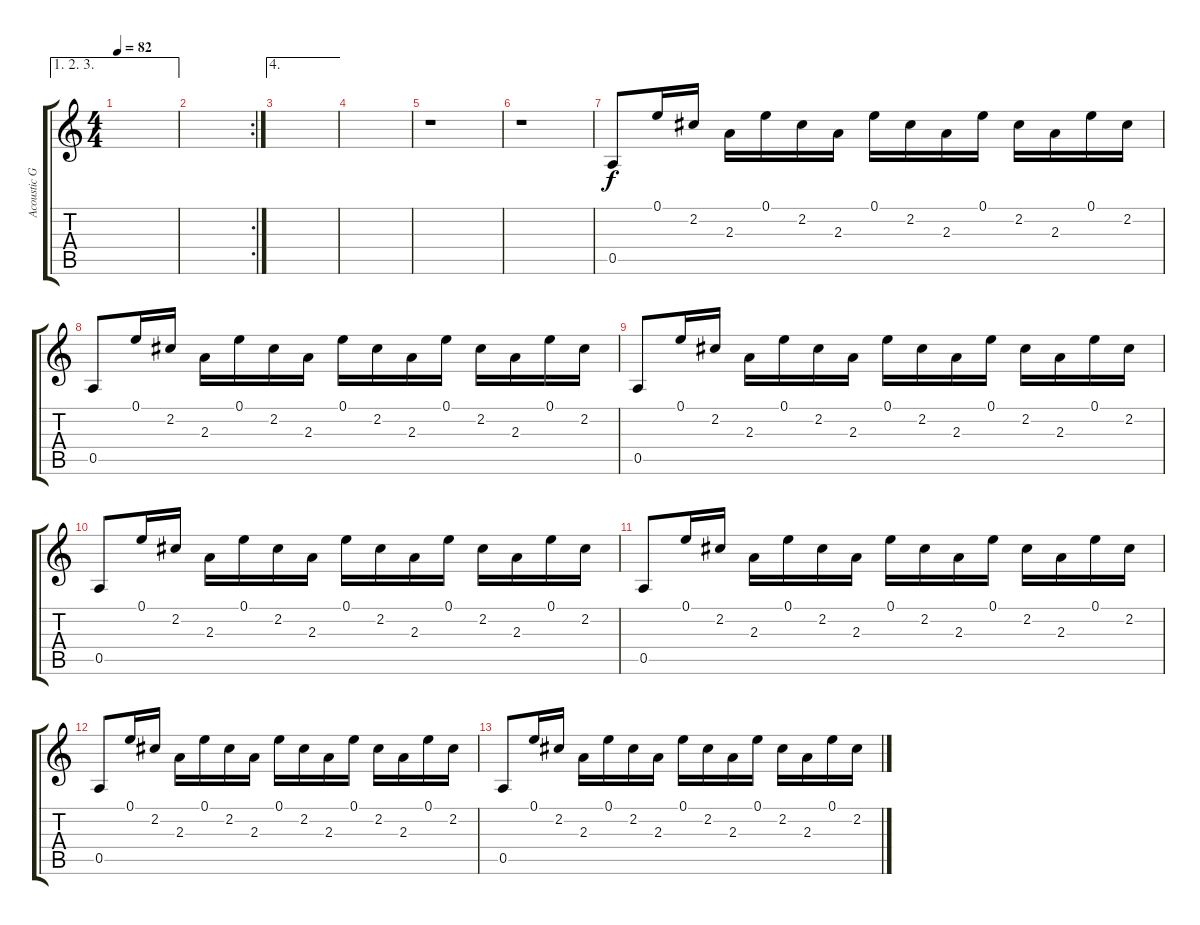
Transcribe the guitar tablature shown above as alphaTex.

\track ("Acoustic Guitar" "Acoustic G") {instrument acousticguitarnylon}
\staff {score tabs}
\tuning (E4 B3 G3 D3 A2 E2) {hide}
\ae (1 2 3)
\ts (4 4)
\tempo 82
\clef g2
\ks c
|
\rc 2
|
\ae 4
|
|
r.1 |
r.1 |
0.5.8 0.1.16 2.2.16 2.3.16 0.1.16 2.2.16 2.3.16 0.1.16 2.2.16 2.3.16 0.1.16 2.2.16 2.3.16 0.1.16 2.2.16 |
0.5.8 0.1.16 2.2.16 2.3.16 0.1.16 2.2.16 2.3.16 0.1.16 2.2.16 2.3.16 0.1.16 2.2.16 2.3.16 0.1.16 2.2.16 |
0.5.8 0.1.16 2.2.16 2.3.16 0.1.16 2.2.16 2.3.16 0.1.16 2.2.16 2.3.16 0.1.16 2.2.16 2.3.16 0.1.16 2.2.16 |
0.5.8 0.1.16 2.2.16 2.3.16 0.1.16 2.2.16 2.3.16 0.1.16 2.2.16 2.3.16 0.1.16 2.2.16 2.3.16 0.1.16 2.2.16 |
0.5.8 0.1.16 2.2.16 2.3.16 0.1.16 2.2.16 2.3.16 0.1.16 2.2.16 2.3.16 0.1.16 2.2.16 2.3.16 0.1.16 2.2.16 |
0.5.8 0.1.16 2.2.16 2.3.16 0.1.16 2.2.16 2.3.16 0.1.16 2.2.16 2.3.16 0.1.16 2.2.16 2.3.16 0.1.16 2.2.16 |
0.5.8 0.1.16 2.2.16 2.3.16 0.1.16 2.2.16 2.3.16 0.1.16 2.2.16 2.3.16 0.1.16 2.2.16 2.3.16 0.1.16 2.2.16
